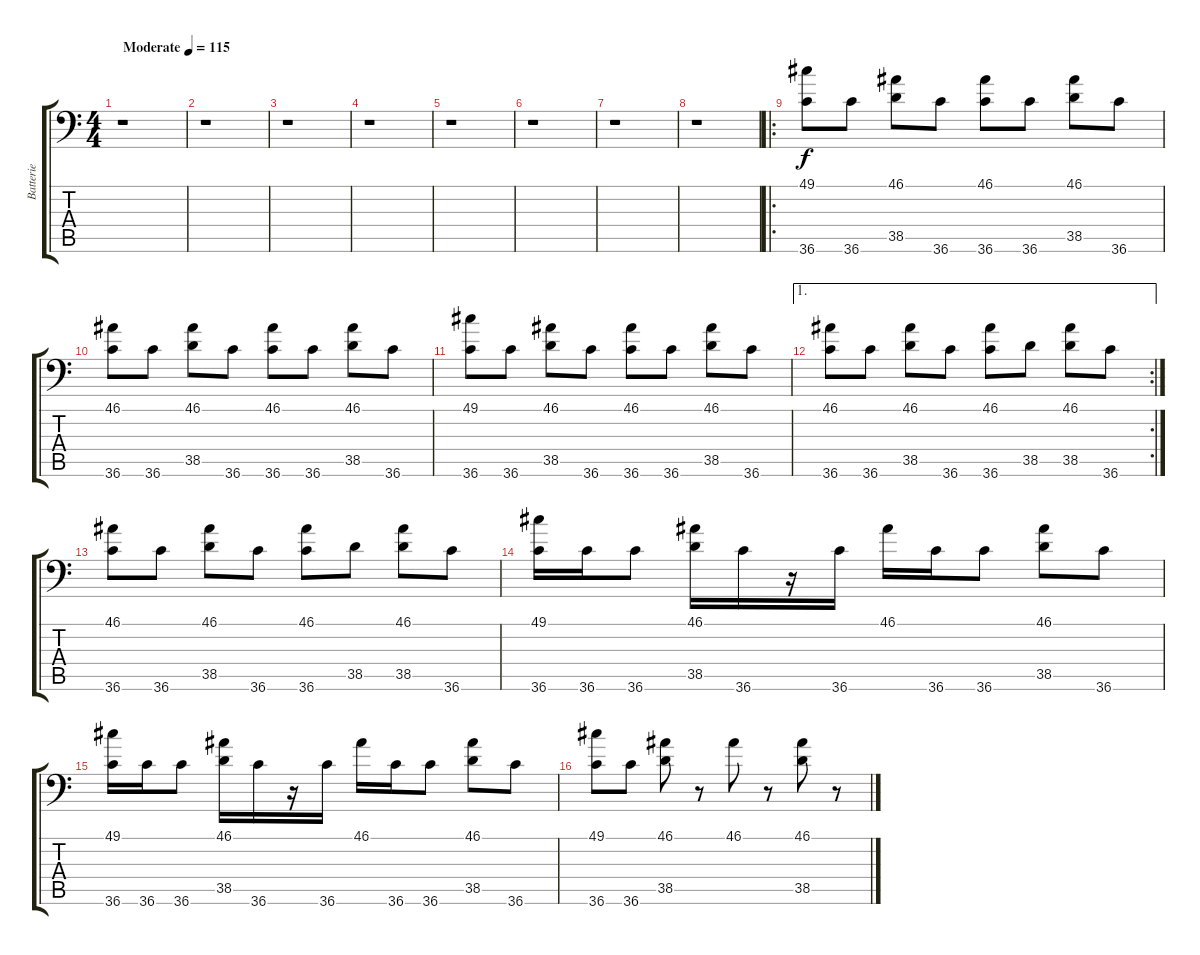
\track ("Batterie" "Batterie") {instrument acousticgrandpiano}
\staff {score tabs}
\tuning (C-1 C-1 C-1 C-1 C-1 C-1) {hide}
\ts (4 4)
\tempo (115 "Moderate")
\clef f4
\ks c
r.1{dy f instrument acousticgrandpiano} |
r.1 |
r.1 |
r.1 |
r.1 |
r.1 |
r.1 |
r.1 |
\ro
(49.1 36.6).8 36.6.8 (46.1 38.5).8 36.6.8 (46.1 36.6).8 36.6.8 (46.1 38.5).8 36.6.8 |
(46.1 36.6).8 36.6.8 (46.1 38.5).8 36.6.8 (46.1 36.6).8 36.6.8 (46.1 38.5).8 36.6.8 |
(49.1 36.6).8 36.6.8 (46.1 38.5).8 36.6.8 (46.1 36.6).8 36.6.8 (46.1 38.5).8 36.6.8 |
\ae 1
\rc 2
(46.1 36.6).8 36.6.8 (46.1 38.5).8 36.6.8 (46.1 36.6).8 38.5.8 (46.1 38.5).8 36.6.8 |
(46.1 36.6).8 36.6.8 (46.1 38.5).8 36.6.8 (46.1 36.6).8 38.5.8 (46.1 38.5).8 36.6.8 |
(49.1 36.6).16 36.6.16 36.6.8 (46.1 38.5).16 36.6.16 r.16 36.6.16 46.1.16 36.6.16 36.6.8 (46.1 38.5).8 36.6.8 |
(49.1 36.6).16 36.6.16 36.6.8 (46.1 38.5).16 36.6.16 r.16 36.6.16 46.1.16 36.6.16 36.6.8 (46.1 38.5).8 36.6.8 |
(49.1 36.6).8 36.6.8 (46.1 38.5).8 r.8 46.1.8 r.8 (46.1 38.5).8 r.8
